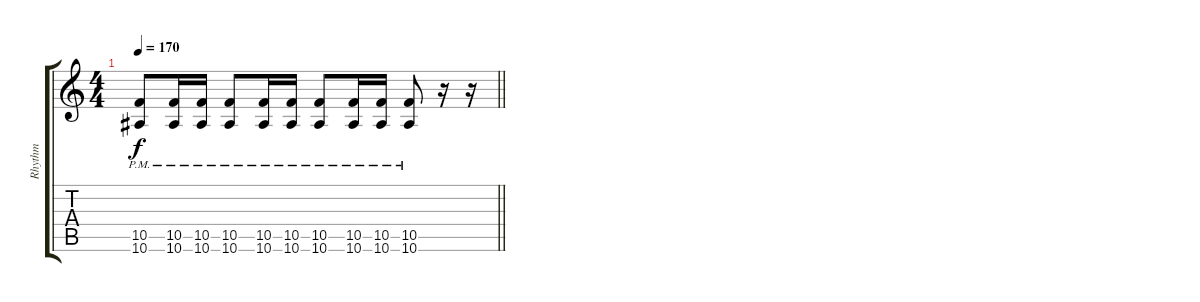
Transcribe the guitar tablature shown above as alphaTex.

\track ("Rhythm" "Rhythm") {instrument overdrivenguitar}
\staff {score tabs}
\tuning (D4 A3 F3 C3 G2 C2) {hide}
\ts (4 4)
\tempo 170
\clef g2
\barLineRight lightlight
\ks c
(10.5{pm} 10.6{pm}).8{dy f} (10.5{pm} 10.6{pm}).16 (10.5{pm} 10.6{pm}).16 (10.5{pm} 10.6{pm}).8 (10.5{pm} 10.6{pm}).16 (10.5{pm} 10.6{pm}).16 (10.5{pm} 10.6{pm}).8 (10.5{pm} 10.6{pm}).16 (10.5{pm} 10.6{pm}).16 (10.5{pm} 10.6{pm}).8 r.16 r.16
